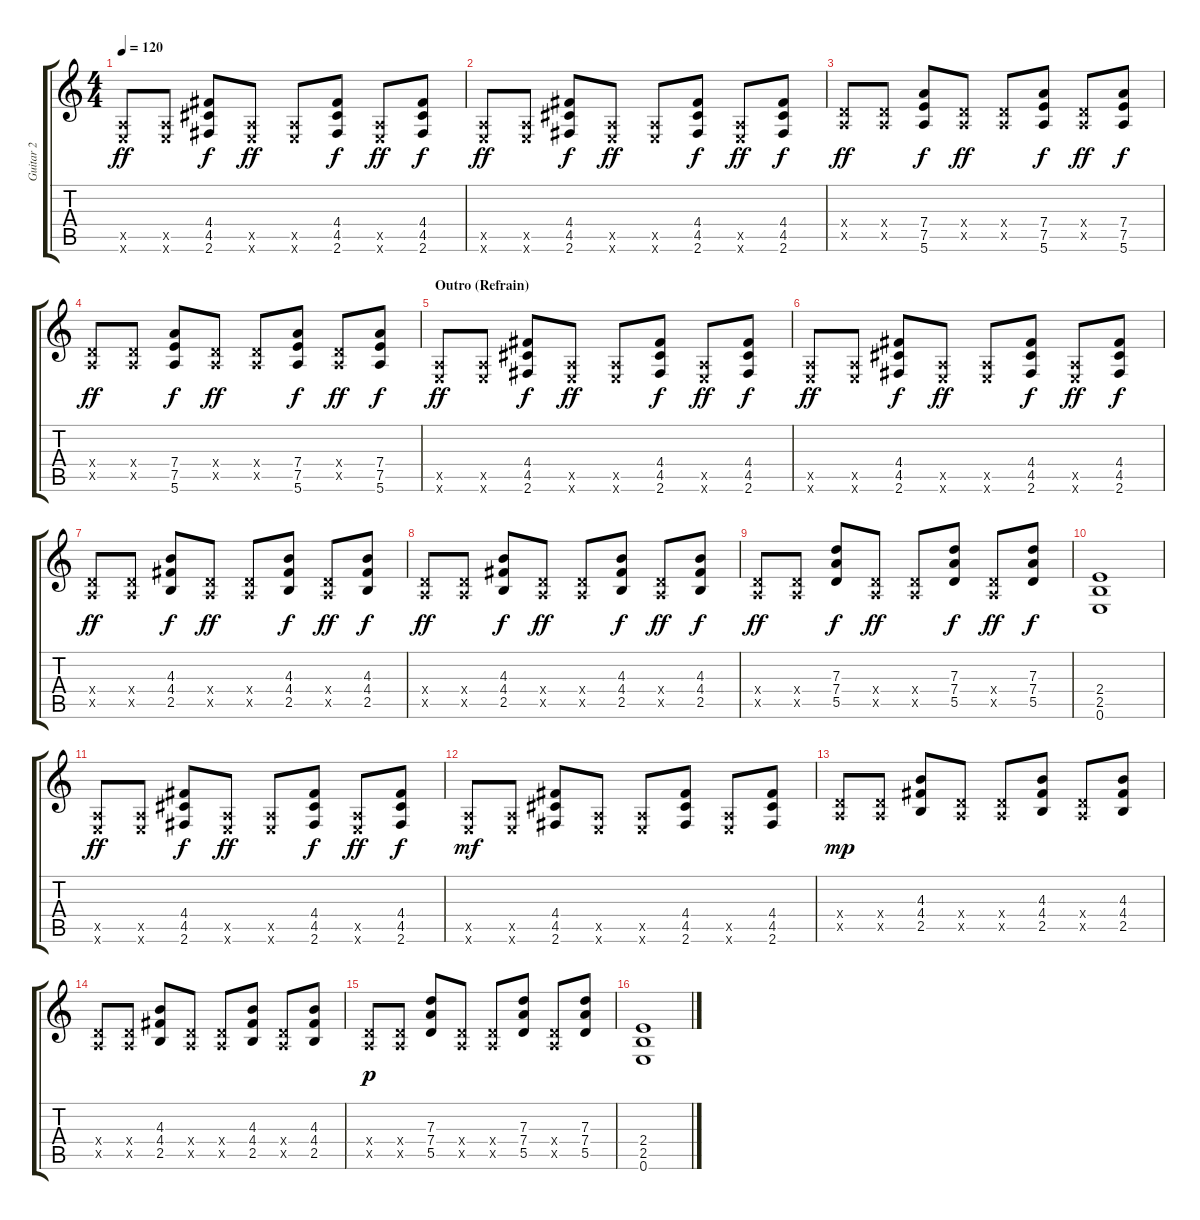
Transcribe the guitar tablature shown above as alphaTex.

\track ("Guitar 2         R" "Guitar 2  ") {instrument distortionguitar}
\staff {score tabs}
\tuning (E4 B3 G3 D3 A2 E2) {hide}
\ts (4 4)
\tempo 120
\clef g2
\ks c
(0.5{x} 0.6{x}).8{dy ff} (0.5{x} 0.6{x}).8 (4.4 4.5 2.6).8{dy f} (0.5{x} 0.6{x}).8{dy ff} (0.5{x} 0.6{x}).8 (4.4 4.5 2.6).8{dy f} (0.5{x} 0.6{x}).8{dy ff} (4.4 4.5 2.6).8{dy f} |
(0.5{x} 0.6{x}).8{dy ff} (0.5{x} 0.6{x}).8 (4.4 4.5 2.6).8{dy f} (0.5{x} 0.6{x}).8{dy ff} (0.5{x} 0.6{x}).8 (4.4 4.5 2.6).8{dy f} (0.5{x} 0.6{x}).8{dy ff} (4.4 4.5 2.6).8{dy f} |
(0.4{x} 0.5{x}).8{dy ff} (0.4{x} 0.5{x}).8 (7.4 7.5 5.6).8{dy f} (0.4{x} 0.5{x}).8{dy ff} (0.4{x} 0.5{x}).8 (7.4 7.5 5.6).8{dy f} (0.4{x} 0.5{x}).8{dy ff} (7.4 7.5 5.6).8{dy f} |
(0.4{x} 0.5{x}).8{dy ff} (0.4{x} 0.5{x}).8 (7.4 7.5 5.6).8{dy f} (0.4{x} 0.5{x}).8{dy ff} (0.4{x} 0.5{x}).8 (7.4 7.5 5.6).8{dy f} (0.4{x} 0.5{x}).8{dy ff} (7.4 7.5 5.6).8{dy f} |
\section ("" "Outro (Refrain)")
(0.5{x} 0.6{x}).8{dy ff} (0.5{x} 0.6{x}).8 (4.4 4.5 2.6).8{dy f} (0.5{x} 0.6{x}).8{dy ff} (0.5{x} 0.6{x}).8 (4.4 4.5 2.6).8{dy f} (0.5{x} 0.6{x}).8{dy ff} (4.4 4.5 2.6).8{dy f} |
(0.5{x} 0.6{x}).8{dy ff} (0.5{x} 0.6{x}).8 (4.4 4.5 2.6).8{dy f} (0.5{x} 0.6{x}).8{dy ff} (0.5{x} 0.6{x}).8 (4.4 4.5 2.6).8{dy f} (0.5{x} 0.6{x}).8{dy ff} (4.4 4.5 2.6).8{dy f} |
(0.4{x} 0.5{x}).8{dy ff} (0.4{x} 0.5{x}).8 (4.3 4.4 2.5).8{dy f} (0.4{x} 0.5{x}).8{dy ff} (0.4{x} 0.5{x}).8 (4.3 4.4 2.5).8{dy f} (0.4{x} 0.5{x}).8{dy ff} (4.3 4.4 2.5).8{dy f} |
(0.4{x} 0.5{x}).8{dy ff} (0.4{x} 0.5{x}).8 (4.3 4.4 2.5).8{dy f} (0.4{x} 0.5{x}).8{dy ff} (0.4{x} 0.5{x}).8 (4.3 4.4 2.5).8{dy f} (0.4{x} 0.5{x}).8{dy ff} (4.3 4.4 2.5).8{dy f} |
(0.4{x} 0.5{x}).8{dy ff} (0.4{x} 0.5{x}).8 (7.3 7.4 5.5).8{dy f} (0.4{x} 0.5{x}).8{dy ff} (0.4{x} 0.5{x}).8 (7.3 7.4 5.5).8{dy f} (0.4{x} 0.5{x}).8{dy ff} (7.3 7.4 5.5).8{dy f} |
(2.4 2.5 0.6).1 |
(0.5{x} 0.6{x}).8{dy ff} (0.5{x} 0.6{x}).8 (4.4 4.5 2.6).8{dy f} (0.5{x} 0.6{x}).8{dy ff} (0.5{x} 0.6{x}).8 (4.4 4.5 2.6).8{dy f} (0.5{x} 0.6{x}).8{dy ff} (4.4 4.5 2.6).8{dy f} |
(0.5{x} 0.6{x}).8{dy mf} (0.5{x} 0.6{x}).8 (4.4 4.5 2.6).8 (0.5{x} 0.6{x}).8 (0.5{x} 0.6{x}).8 (4.4 4.5 2.6).8 (0.5{x} 0.6{x}).8 (4.4 4.5 2.6).8 |
(0.4{x} 0.5{x}).8{dy mp} (0.4{x} 0.5{x}).8 (4.3 4.4 2.5).8 (0.4{x} 0.5{x}).8 (0.4{x} 0.5{x}).8 (4.3 4.4 2.5).8 (0.4{x} 0.5{x}).8 (4.3 4.4 2.5).8 |
(0.4{x} 0.5{x}).8 (0.4{x} 0.5{x}).8 (4.3 4.4 2.5).8 (0.4{x} 0.5{x}).8 (0.4{x} 0.5{x}).8 (4.3 4.4 2.5).8 (0.4{x} 0.5{x}).8 (4.3 4.4 2.5).8 |
(0.4{x} 0.5{x}).8{dy p} (0.4{x} 0.5{x}).8 (7.3 7.4 5.5).8 (0.4{x} 0.5{x}).8 (0.4{x} 0.5{x}).8 (7.3 7.4 5.5).8 (0.4{x} 0.5{x}).8 (7.3 7.4 5.5).8 |
(2.4 2.5 0.6).1
